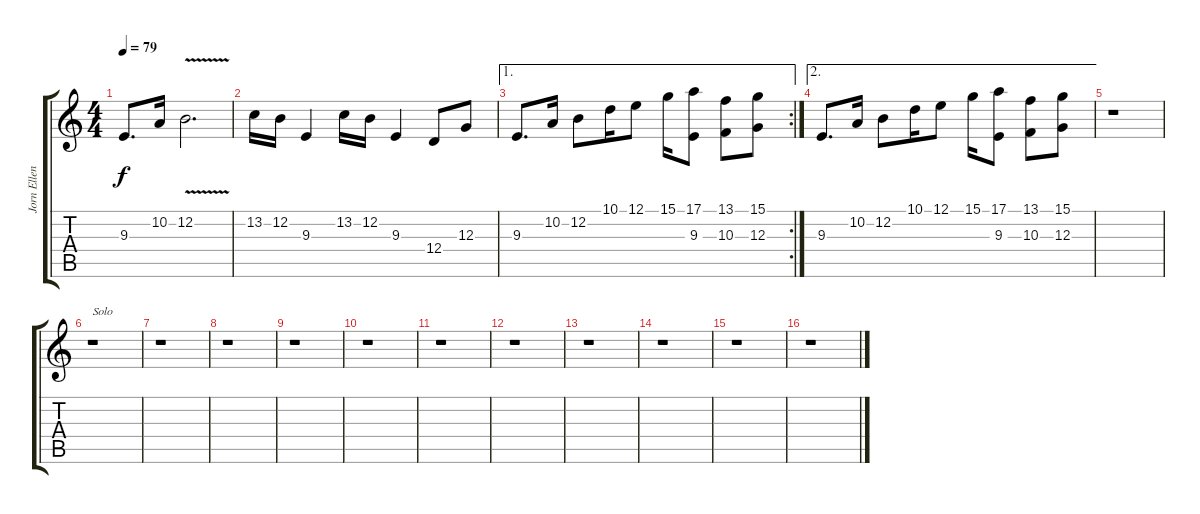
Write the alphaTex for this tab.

\track ("Jorn Ellenbrock" "Jorn Ellen") {instrument acousticgrandpiano}
\staff {score tabs}
\tuning (E4 B3 G3 D3 A2 E2) {hide}
\ts (4 4)
\tempo 79
\clef g2
\ks c
9.3.8{d dy f} 10.2.16 12.2{v}.2{d} |
13.2.16 12.2.16 9.3.4 13.2.16 12.2.16 9.3.4 12.4.8 12.3.8 |
\ae 1
\rc 2
9.3.8{d} 10.2.16 12.2.8 10.1.16 12.1.8 15.1.16 (17.1 9.3).8 (13.1 10.3).8 (15.1 12.3).8 |
\ae 2
9.3.8{d} 10.2.16 12.2.8 10.1.16 12.1.8 15.1.16 (17.1 9.3).8 (13.1 10.3).8 (15.1 12.3).8 |
r.1 |
r.1{txt "Solo"} |
r.1 |
r.1 |
r.1 |
r.1 |
r.1 |
r.1 |
r.1 |
r.1 |
r.1 |
r.1
